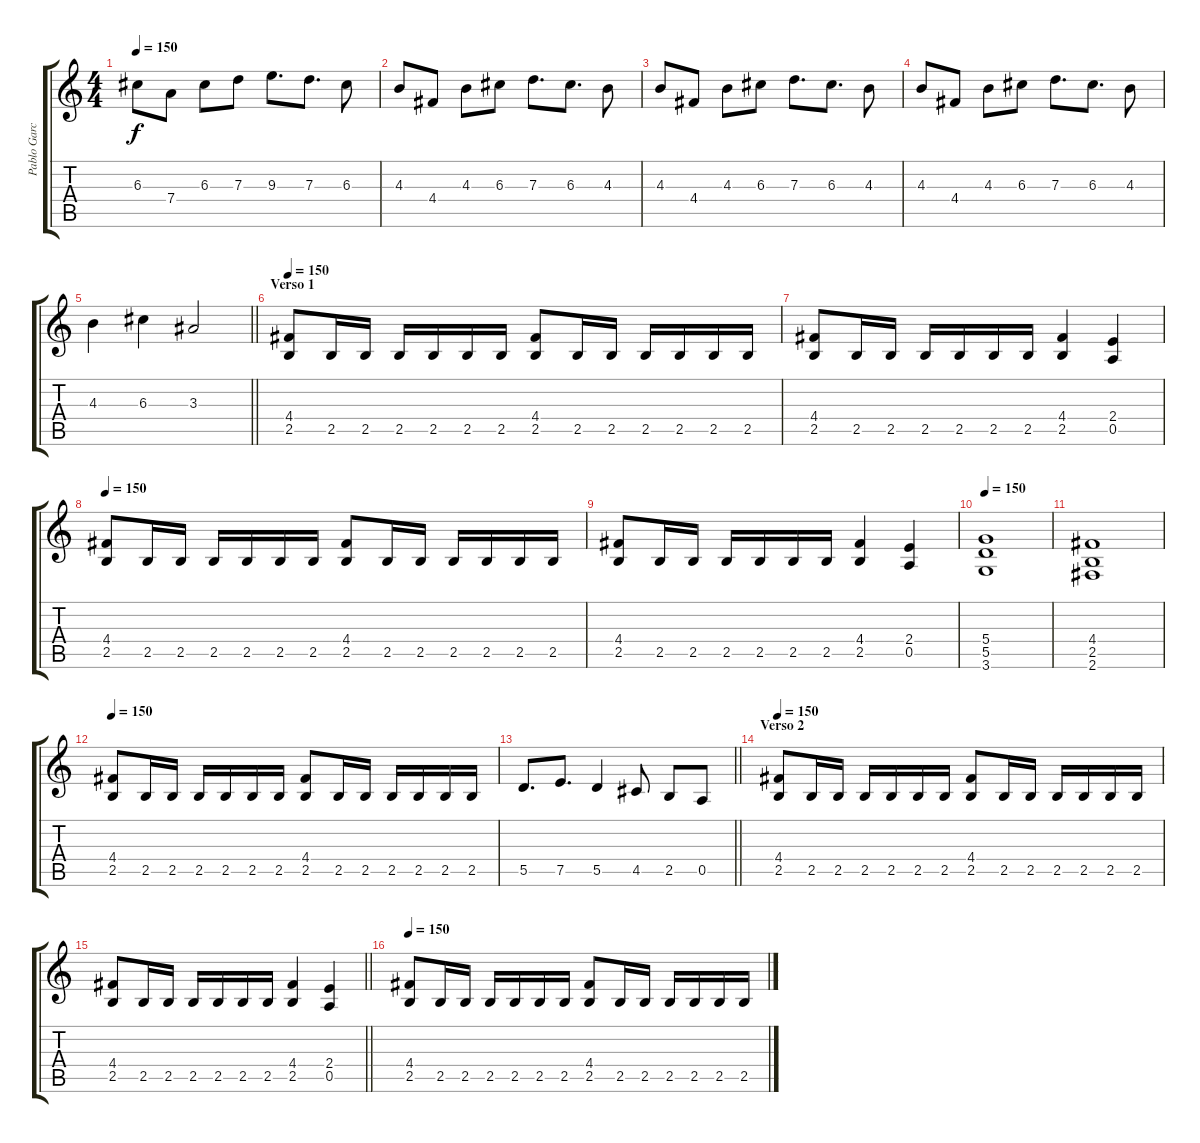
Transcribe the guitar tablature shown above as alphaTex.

\track ("Pablo García" "Pablo Garc") {instrument overdrivenguitar}
\staff {score tabs}
\tuning (E4 B3 G3 D3 A2 E2) {hide}
\ts (4 4)
\tempo 150
\clef g2
\ks c
6.3.8{dy f} 7.4.8 6.3.8 7.3.8 9.3.8{d} 7.3.8{d} 6.3.8 |
4.3.8 4.4.8 4.3.8 6.3.8 7.3.8{d} 6.3.8{d} 4.3.8 |
4.3.8 4.4.8 4.3.8 6.3.8 7.3.8{d} 6.3.8{d} 4.3.8 |
4.3.8 4.4.8 4.3.8 6.3.8 7.3.8{d} 6.3.8{d} 4.3.8 |
\barLineRight lightlight
4.3.4 6.3.4 3.3.2 |
\section ("" "Verso 1")
\tempo 150
(4.4 2.5).8{instrument distortionguitar} 2.5.16 2.5.16 2.5.16 2.5.16 2.5.16 2.5.16 (4.4 2.5).8 2.5.16 2.5.16 2.5.16 2.5.16 2.5.16 2.5.16 |
(4.4 2.5).8 2.5.16 2.5.16 2.5.16 2.5.16 2.5.16 2.5.16 (4.4 2.5).4 (2.4 0.5).4 |
\tempo 150
(4.4 2.5).8 2.5.16 2.5.16 2.5.16 2.5.16 2.5.16 2.5.16 (4.4 2.5).8 2.5.16 2.5.16 2.5.16 2.5.16 2.5.16 2.5.16 |
(4.4 2.5).8 2.5.16 2.5.16 2.5.16 2.5.16 2.5.16 2.5.16 (4.4 2.5).4 (2.4 0.5).4 |
\tempo 150
(5.4 5.5 3.6).1 |
(4.4 2.5 2.6).1 |
\tempo 150
(4.4 2.5).8 2.5.16 2.5.16 2.5.16 2.5.16 2.5.16 2.5.16 (4.4 2.5).8 2.5.16 2.5.16 2.5.16 2.5.16 2.5.16 2.5.16 |
\barLineRight lightlight
5.5.8{d} 7.5.8{d} 5.5.4 4.5.8 2.5.8 0.5.8 |
\section ("" "Verso 2")
\tempo 150
(4.4 2.5).8 2.5.16 2.5.16 2.5.16 2.5.16 2.5.16 2.5.16 (4.4 2.5).8 2.5.16 2.5.16 2.5.16 2.5.16 2.5.16 2.5.16 |
\barLineRight lightlight
(4.4 2.5).8 2.5.16 2.5.16 2.5.16 2.5.16 2.5.16 2.5.16 (4.4 2.5).4 (2.4 0.5).4 |
\tempo 150
(4.4 2.5).8 2.5.16 2.5.16 2.5.16 2.5.16 2.5.16 2.5.16 (4.4 2.5).8 2.5.16 2.5.16 2.5.16 2.5.16 2.5.16 2.5.16
